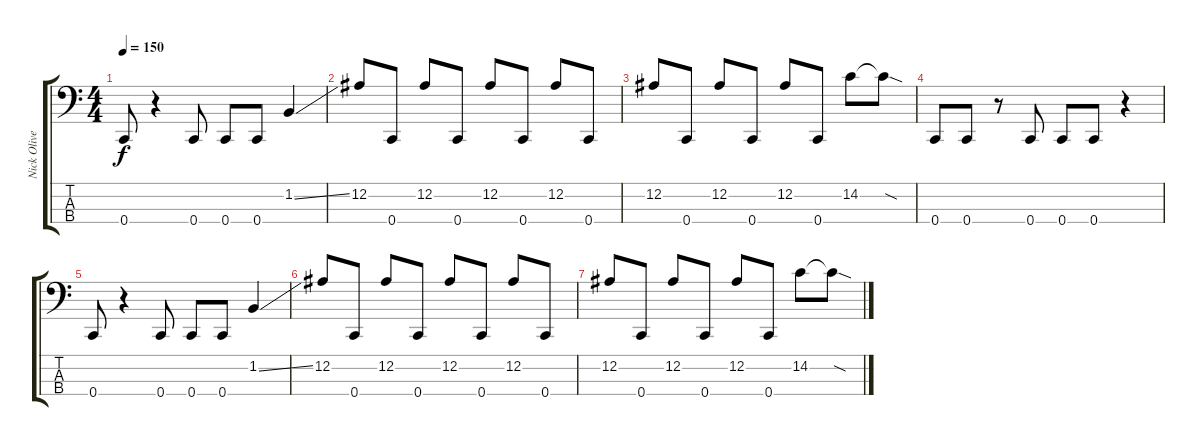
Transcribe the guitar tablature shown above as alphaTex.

\track ("Nick Oliveri" "Nick Olive") {instrument electricbasspick}
\staff {score tabs}
\tuning (Eb2 Bb1 F1 C1) {hide}
\ts (4 4)
\tempo 150
\clef f4
\ks c
0.4.8{dy f} r.4 0.4.8 0.4.8 0.4.8 1.2{ss}.4 |
12.2.8 0.4.8 12.2.8 0.4.8 12.2.8 0.4.8 12.2.8 0.4.8 |
12.2.8 0.4.8 12.2.8 0.4.8 12.2.8 0.4.8 14.2.8 14.2{sod t}.8 |
0.4.8 0.4.8 r.8 0.4.8 0.4.8 0.4.8 r.4 |
0.4.8 r.4 0.4.8 0.4.8 0.4.8 1.2{ss}.4 |
12.2.8 0.4.8 12.2.8 0.4.8 12.2.8 0.4.8 12.2.8 0.4.8 |
12.2.8 0.4.8 12.2.8 0.4.8 12.2.8 0.4.8 14.2.8 14.2{sod t}.8
